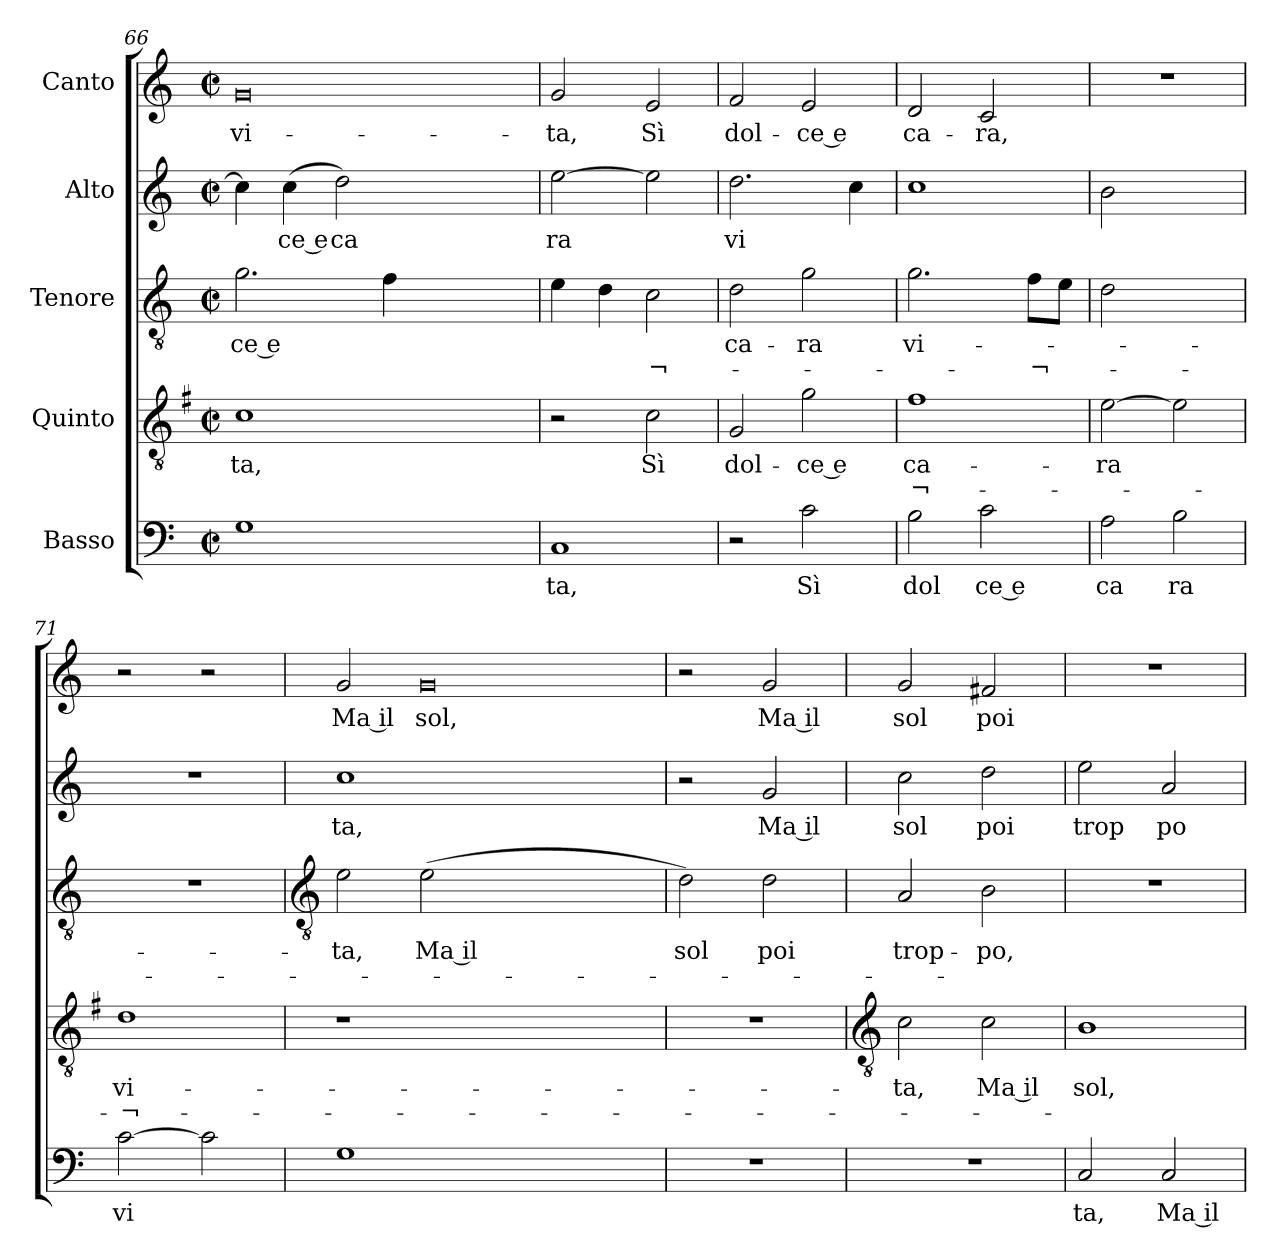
**kern	**text	**kern	**text	**text	**kern	**text	**text	**kern	**text	**kern	**text
*part5	*part5	*part4	*part4	*part4	*part3	*part3	*part3	*part2	*part2	*part1	*part1
*staff5	*staff5	*staff4	*staff4	*staff4	*staff3	*staff3	*staff3	*staff2	*staff2	*staff1	*staff1
*I"Basso	*	*I"Quinto	*	*	*I"Tenore	*	*	*I"Alto	*	*I"Canto	*
!!LO:LB:g=z
*clefF4	*	*clefGv2	*	*	*clefGv2	*	*	*clefG2	*	*clefG2	*
*	*	*ITrd-3c-5	*	*	*	*	*	*	*	*	*
*k[]	*	*k[]	*	*	*k[]	*	*	*k[]	*	*k[]	*
*C:	*	*C:	*	*	*C:	*	*	*C:	*	*C:	*
*M2/2	*	*M2/2	*	*	*M2/2	*	*	*M2/2	*	*M2/2	*
*met(c|)	*	*met(c|)	*	*	*met(c|)	*	*	*met(c|)	*	*met(c|)	*
=66	=66	=66	=66	=66	=66	=66	=66	=66	=66	=66	=66
!	!	!	!LO:LY:b	!	!	!LO:LY:b	!	!	!	!	!LO:LY:b
1G	.	1f	-ta,	.	2.g\	-ce e	.	4cc\]	.	0g	vi-
!	!	!	!	!	!	!	!	!	!LO:LY:b	!	!
.	.	.	.	.	.	.	.	(>4cc\	ce e	.	.
!	!	!	!	!	!	!	!	!	!LO:LY:b	!	!
.	.	.	.	.	.	.	.	2dd\)	ca	.	.
.	.	.	.	.	4f\	.	.	.	.	.	.
1ryy	.	1ryy	.	.	1ryy	.	.	1ryy	.	.	.
=67	=67	=67	=67	=67	=67	=67	=67	=67	=67	=67	=67
!	!LO:LY:b	!	!	!	!	!	!	!	!LO:LY:b	!	!LO:LY:b
1C	ta,	2r	.	.	4e\	.	.	[2ee\	ra	2g/	-ta,
.	.	.	.	.	4d\	.	.	.	.	.	.
!	!	!	!LO:LY:b	!	!	!	!LO:LY:b	!	!	!	!LO:LY:b
.	.	2f\	Sì	.	2c\	.	¬-	2ee\]	.	2e/	Sì
=68	=68	=68	=68	=68	=68	=68	=68	=68	=68	=68	=68
!	!	!	!LO:LY:b	!	!	!LO:LY:b	!	!	!LO:LY:b	!	!LO:LY:b
2r	.	2c/	dol-	.	2d\	-ca-	.	2.dd\	vi	2f/	dol-
!	!LO:LY:b	!	!LO:LY:b	!	!	!LO:LY:b	!	!	!	!	!LO:LY:b
2c\	Sì	2cc\	-ce e	.	2g\	-ra	.	.	.	2e/	-ce e
.	.	.	.	.	.	.	.	4cc\	.	.	.
=69	=69	=69	=69	=69	=69	=69	=69	=69	=69	=69	=69
!	!LO:LY:b	!	!LO:LY:b	!LO:LY:b	!	!LO:LY:b	!	!	!	!	!LO:LY:b
2B\	dol	1b	ca-	-¬-	2.g\	vi-	.	1cc	.	2d/	ca-
!	!LO:LY:b	!	!	!	!	!	!	!	!	!	!LO:LY:b
2c\	ce e	.	.	.	.	.	.	.	.	2c/	-ra,
!	!	!	!	!	!	!	!LO:LY:b	!	!	!	!
.	.	.	.	.	8f\L	.	-¬-	.	.	.	.
.	.	.	.	.	8e\J	.	.	.	.	.	.
=70	=70	=70	=70	=70	=70	=70	=70	=70	=70	=70	=70
!	!LO:LY:b	!	!LO:LY:b	!	!	!	!	!	!	!	!
2A\	ca	[2a\	-ra	.	2d\	.	.	2b\	.	1r	.
!	!LO:LY:b	!	!	!	!	!	!	!	!	!	!
2B\	ra	2a\]	.	.	2ryy	.	.	2ryy	.	.	.
=71	=71	=71	=71	=71	=71	=71	=71	=71	=71	=71	=71
!	!LO:LY:b	!	!LO:LY:b	!LO:LY:b	!	!	!	!	!	!	!
[2c\	vi	1g	vi-	-¬-	1r	.	.	1r	.	2r	.
2c\]	.	.	.	.	.	.	.	.	.	2r	.
!!LO:LB:g=z
=72	=72	=72	=72	=72	=72	=72	=72	=72	=72	=72	=72
*	*	*	*	*	*clefGv2	*	*	*	*	*	*
!	!	!	!	!	!	!LO:LY:b	!	!	!LO:LY:b	!	!LO:LY:b
1G	.	1r	.	.	2e\	-ta,	.	1cc	ta,	2g/	Ma il
!	!	!	!	!	!	!LO:LY:b	!	!	!	!	!LO:LY:b
.	.	.	.	.	(>2e\	Ma il	.	.	.	0g	sol,
1.ryy	.	1.ryy	.	.	1.ryy	.	.	1.ryy	.	.	.
!!LO:LB:g=z
=73	=73	=73	=73	=73	=73	=73	=73	=73	=73	=73	=73
!	!	!	!	!	!	!LO:LY:b	!	!	!	!	!
1r	.	1r	.	.	2d\)	sol	.	2r	.	2r	.
!	!	!	!	!	!	!LO:LY:b	!	!	!LO:LY:b	!	!LO:LY:b
.	.	.	.	.	2d\	poi	.	2g/	Ma il	2g/	Ma il
!!LO:LB:g=z
=74	=74	=74	=74	=74	=74	=74	=74	=74	=74	=74	=74
*	*	*clefGv2	*	*	*	*	*	*	*	*	*
!	!	!	!LO:LY:b	!	!	!LO:LY:b	!	!	!LO:LY:b	!	!LO:LY:b
1r	.	2f\	-ta,	.	2A/	trop-	.	2cc\	sol	2g/	sol
!	!	!	!LO:LY:b	!	!	!LO:LY:b	!	!	!LO:LY:b	!	!LO:LY:b
.	.	2f\	Ma il	.	2B\	-po,	.	2dd\	poi	2f#X/	poi
!!LO:LB:g=z
=75	=75	=75	=75	=75	=75	=75	=75	=75	=75	=75	=75
!	!LO:LY:b	!	!LO:LY:b	!	!	!	!	!	!LO:LY:b	!	!
2C/	ta,	1e	sol,	.	1r	.	.	2ee\	trop	1r	.
!	!LO:LY:b	!	!	!	!	!	!	!	!LO:LY:b	!	!
2C/	Ma il	.	.	.	.	.	.	2a/	po	.	.
=	=	=	=	=	=	=	=	=	=	=	=
*-	*-	*-	*-	*-	*-	*-	*-	*-	*-	*-	*-
